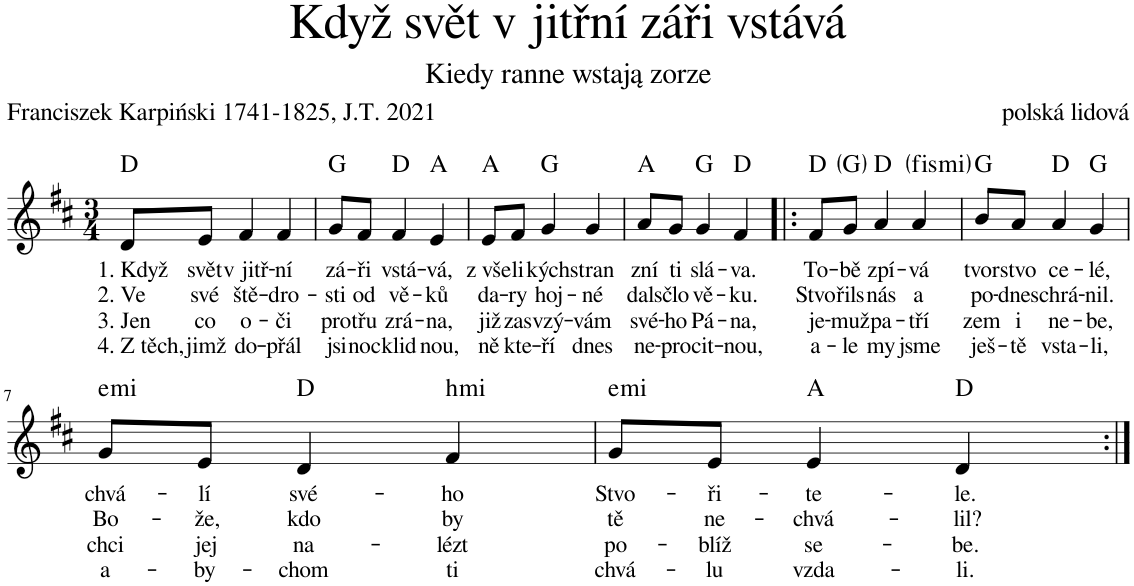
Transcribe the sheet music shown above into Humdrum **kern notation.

**kern	**text	**text	**text	**text	**harte
*part1	*part1	*part1	*part1	*part1	*part1
*staff1	*staff1	*staff1	*staff1	*staff1	*
*I"Hlas	*	*	*	*	*
*I'Hl.	*	*	*	*	*
*clefG2	*	*	*	*	*
*k[f#c#]	*	*	*	*	*
*M3/4	*	*	*	*	*
=1	=1	=1	=1	=1	=1
!	!LO:LY:b	!LO:LY:b	!LO:LY:b	!LO:LY:b	!
8d/L	1. Když	2. Ve	3. Jen	4. Z těch,	D:maj
!	!LO:LY:b	!LO:LY:b	!LO:LY:b	!LO:LY:b	!
8e/J	svět	své	co	jimž	.
!	!LO:LY:b	!LO:LY:b	!LO:LY:b	!LO:LY:b	!
4f#/	v jitř-	ště-	o-	do-	.
!	!LO:LY:b	!LO:LY:b	!LO:LY:b	!LO:LY:b	!
4f#/	-ní	-dro-	-či	-přál	.
=2	=2	=2	=2	=2	=2
!	!LO:LY:b	!LO:LY:b	!LO:LY:b	!LO:LY:b	!
8g/L	zá-	-sti	pro-	jsi	G:maj
!	!LO:LY:b	!LO:LY:b	!LO:LY:b	!LO:LY:b	!
8f#/J	-ři	od	-třu	noc	.
!	!LO:LY:b	!LO:LY:b	!LO:LY:b	!LO:LY:b	!
4f#/	vstá-	vě-	zrá-	klid-	D:maj
!	!LO:LY:b	!LO:LY:b	!LO:LY:b	!LO:LY:b	!
4e/	-vá,	-ků	-na,	-nou,	A:maj
=3	=3	=3	=3	=3	=3
!	!LO:LY:b	!LO:LY:b	!LO:LY:b	!LO:LY:b	!
8e/L	z vše-	da-	již	ně-	A:maj
!	!LO:LY:b	!LO:LY:b	!LO:LY:b	!LO:LY:b	!
8f#/J	-li-	-ry	zas	-kte-	.
!	!LO:LY:b	!LO:LY:b	!LO:LY:b	!LO:LY:b	!
4g/	-kých	hoj-	vzý-	-ří	G:maj
!	!LO:LY:b	!LO:LY:b	!LO:LY:b	!LO:LY:b	!
4g/	stran	-né	-vám	dnes	.
=4	=4	=4	=4	=4	=4
!	!LO:LY:b	!LO:LY:b	!LO:LY:b	!LO:LY:b	!
8a/L	zní	dals	své-	ne-	A:maj
!	!LO:LY:b	!LO:LY:b	!LO:LY:b	!LO:LY:b	!
8g/J	ti	člo-	-ho	-pro-	.
!	!LO:LY:b	!LO:LY:b	!LO:LY:b	!LO:LY:b	!
4g/	slá-	-vě-	Pá-	-cit-	G:maj
!	!LO:LY:b	!LO:LY:b	!LO:LY:b	!LO:LY:b	!
4f#/	-va.	-ku.	-na,	-nou,	D:maj
=5!|:	=5!|:	=5!|:	=5!|:	=5!|:	=5!|:
!	!LO:LY:b	!LO:LY:b	!LO:LY:b	!LO:LY:b	!
8f#/L	To-	Stvo-	je-	a-	D:maj
!	!LO:LY:b	!LO:LY:b	!LO:LY:b	!LO:LY:b	!
8g/J	-bě	-řils	-muž	-le	G:maj
!	!LO:LY:b	!LO:LY:b	!LO:LY:b	!LO:LY:b	!
4a/	zpí-	nás	pa-	my	D:maj
!	!LO:LY:b	!LO:LY:b	!LO:LY:b	!LO:LY:b	!LO:H:kt=mi
4a/	-vá	a	-tří	jsme	F#:min
=6	=6	=6	=6	=6	=6
!	!LO:LY:b	!LO:LY:b	!LO:LY:b	!LO:LY:b	!
8b/L	tvor-	po-	zem	ješ-	G:maj
!	!LO:LY:b	!LO:LY:b	!LO:LY:b	!LO:LY:b	!
8a/J	-stvo	-dnes	i	-tě	.
!	!LO:LY:b	!LO:LY:b	!LO:LY:b	!LO:LY:b	!
4a/	ce-	chrá-	ne-	vsta-	D:maj
!	!LO:LY:b	!LO:LY:b	!LO:LY:b	!LO:LY:b	!
4g/	-lé,	-nil.	-be,	-li,	G:maj
!!LO:LB:g=z
=7	=7	=7	=7	=7	=7
!	!LO:LY:b	!LO:LY:b	!LO:LY:b	!LO:LY:b	!LO:H:kt=mi
8g/L	chvá-	Bo-	chci	a-	E:min
!	!LO:LY:b	!LO:LY:b	!LO:LY:b	!LO:LY:b	!
8e/J	-lí	-že,	jej	-by-	.
!	!LO:LY:b	!LO:LY:b	!LO:LY:b	!LO:LY:b	!
4d/	své-	kdo	na-	-chom	D:maj
!	!LO:LY:b	!LO:LY:b	!LO:LY:b	!LO:LY:b	!LO:H:kt=mi
4f#/	-ho	by	-lézt	ti	B:min
=8	=8	=8	=8	=8	=8
!	!LO:LY:b	!LO:LY:b	!LO:LY:b	!LO:LY:b	!LO:H:kt=mi
8g/L	Stvo-	tě	po-	chvá-	E:min
!	!LO:LY:b	!LO:LY:b	!LO:LY:b	!LO:LY:b	!
8e/J	-ři-	ne-	-blíž	-lu	.
!	!LO:LY:b	!LO:LY:b	!LO:LY:b	!LO:LY:b	!
4e/	-te-	-chvá-	se-	vzda-	A:maj
!	!LO:LY:b	!LO:LY:b	!LO:LY:b	!LO:LY:b	!
4d/	-le.	-lil?	-be.	-li.	D:maj
=:|!	=:|!	=:|!	=:|!	=:|!	=:|!
*-	*-	*-	*-	*-	*-
